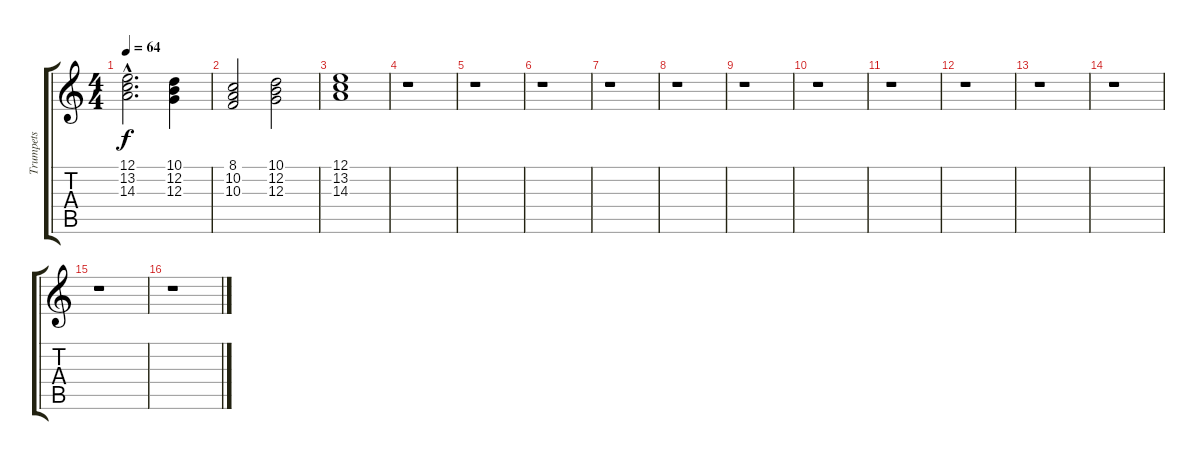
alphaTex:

\track ("Trumpets            " "Trumpets  ") {instrument trumpet}
\staff {score tabs}
\tuning (E4 B3 G3 D3 A2 E2) {hide}
\ts (4 4)
\tempo 64
\clef g2
\ks c
(12.1{hac} 13.2{hac} 14.3{hac}).2{d dy f} (10.1 12.2 12.3).4 |
(8.1 10.2 10.3).2 (10.1 12.2 12.3).2 |
(12.1 13.2 14.3).1 |
r.1 |
r.1 |
r.1 |
r.1 |
r.1 |
r.1 |
r.1 |
r.1 |
r.1 |
r.1 |
r.1 |
r.1 |
r.1
